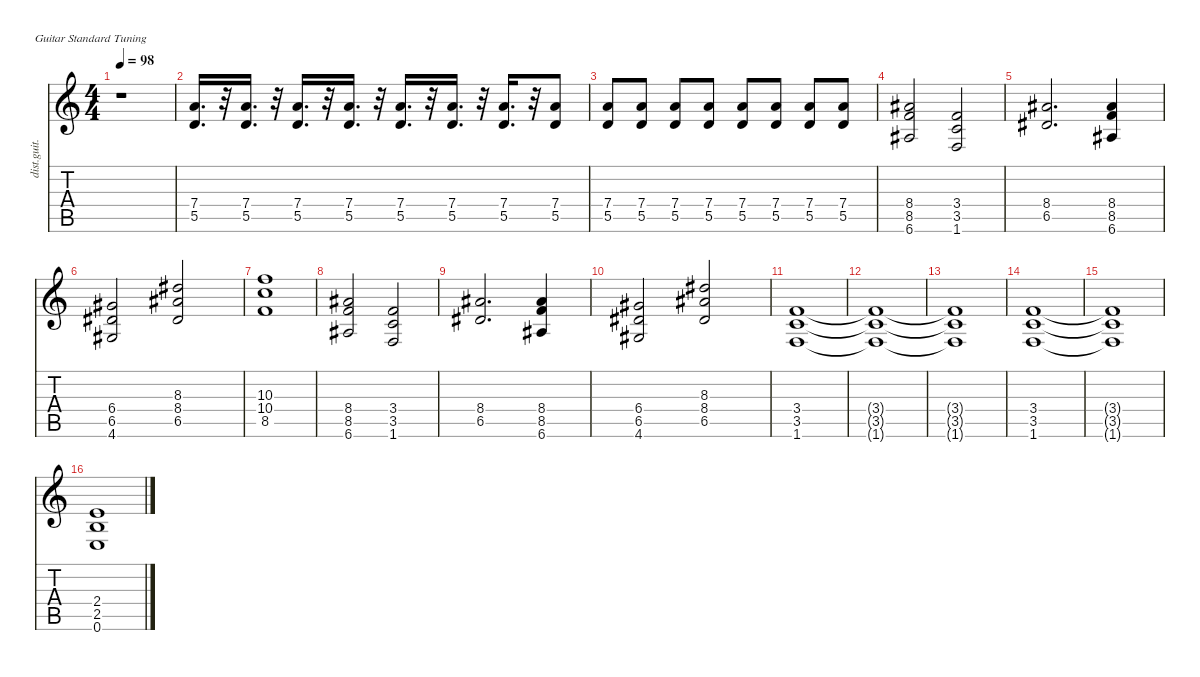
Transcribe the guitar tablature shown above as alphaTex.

\defaultSystemsLayout 4
\hideDynamics
\bracketExtendMode nobrackets
\otherSystemsTrackNameOrientation horizontal
\track ("Gtr2" "dist.guit.") {instrument distortionguitar}
\staff {score tabs}
\tuning (E4 B3 G3 D3 A2 E2)
\ts (4 4)
\tempo 98
\clef g2
\ks c
r.1{dy f beam Down} |
(7.4 5.5).16{d beam Up} r.32{beam Up} (7.4 5.5).16{d beam Up} r.32{beam Up} (7.4 5.5).16{d beam Up} r.32{beam Up} (7.4 5.5).16{d beam Up} r.32{beam Up} (7.4 5.5).16{d beam Up} r.32{beam Up} (7.4 5.5).16{d beam Up} r.32{beam Up} (7.4 5.5).16{d beam Up} r.32{beam Up} (7.4 5.5).8{beam Up} |
(7.4 5.5).8{beam Up} (7.4 5.5).8{beam Up} (7.4 5.5).8{beam Up} (7.4 5.5).8{beam Up} (7.4 5.5).8{beam Up} (7.4 5.5).8{beam Up} (7.4 5.5).8{beam Up} (7.4 5.5).8{beam Up} |
(8.4{acc #} 8.5 6.6{acc #}).2{beam Up} (3.4 3.5 1.6).2{beam Up} |
(8.4{acc #} 6.5{acc #}).2{d beam Up} (8.4{acc #} 8.5 6.6{acc #}).4{beam Up} |
(6.4{acc #} 6.5{acc #} 4.6{acc #}).2{beam Up} (8.3{acc #} 8.4{acc #} 6.5{acc #}).2{beam Up} |
(10.3 10.4 8.5).1{beam Down} |
(8.4{acc #} 8.5 6.6{acc #}).2{beam Up} (3.4 3.5 1.6).2{beam Up} |
(8.4{acc #} 6.5{acc #}).2{d beam Up} (8.4{acc #} 8.5 6.6{acc #}).4{beam Up} |
(6.4{acc #} 6.5{acc #} 4.6{acc #}).2{beam Up} (8.3{acc #} 8.4{acc #} 6.5{acc #}).2{beam Up} |
(3.4 3.5 1.6).1{beam Up} |
(3.4{t} 3.5{t} 1.6{t}).1{beam Up} |
(3.4{t} 3.5{t} 1.6{t}).1{beam Up} |
(3.4 3.5 1.6).1{beam Up} |
(3.4{t} 3.5{t} 1.6{t}).1{beam Up} |
(2.4 2.5 0.6).1{beam Up}
